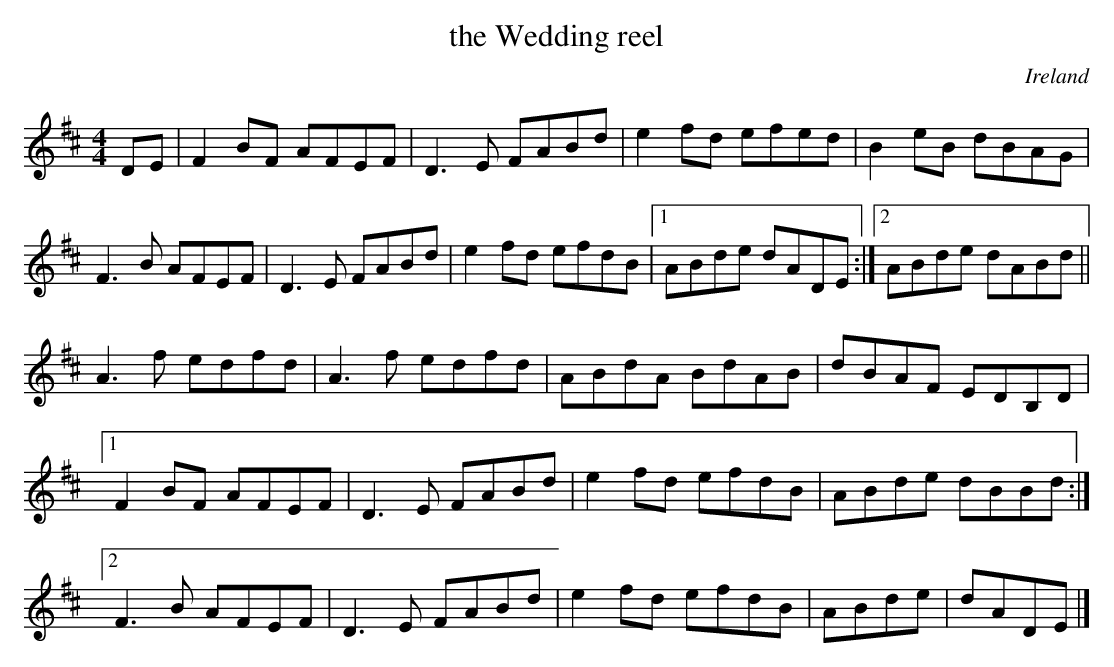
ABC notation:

X:1
T:the Wedding reel
L:1/8
M:4/4
O:Ireland
K:D
DE | \
F2BF AFEF | D3E FABd | e2 fd efed | B2eB dBAG |
F3B AFEF | D3E FABd | e2fd efdB |1 ABde dADE :|2 ABde dABd ||
A3f edfd | A3f edfd | ABdA BdAB | dBAF EDB,D |1
F2BF AFEF | D3E FABd | e2fd efdB | ABde dBBd :|2
F3B AFEF | D3E FABd | e2fd efdB | ABde | dADE |]
